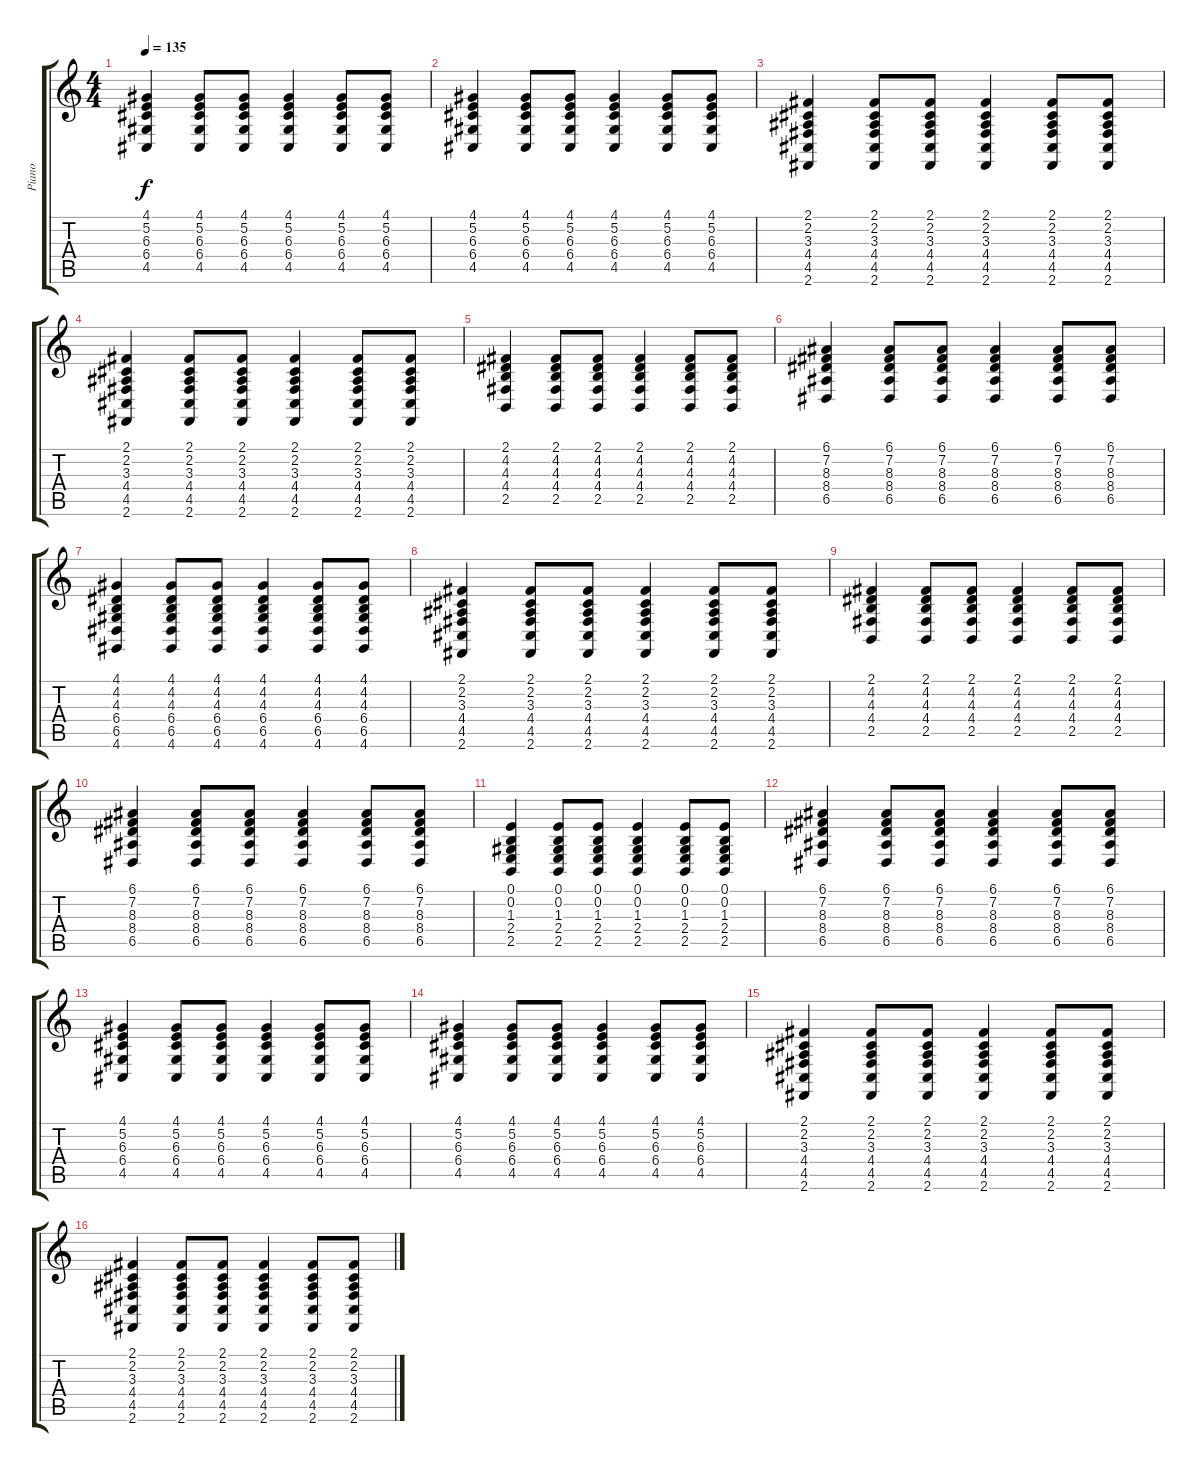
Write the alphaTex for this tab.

\track ("Piano" "Piano") {instrument brightacousticpiano}
\staff {score tabs}
\tuning (E4 B3 G3 D3 A2 E2) {hide}
\ts (4 4)
\tempo 135
\clef g2
\ks c
(4.1 5.2 6.3 6.4 4.5).4{dy f} (4.1 5.2 6.3 6.4 4.5).8 (4.1 5.2 6.3 6.4 4.5).8 (4.1 5.2 6.3 6.4 4.5).4 (4.1 5.2 6.3 6.4 4.5).8 (4.1 5.2 6.3 6.4 4.5).8 |
(4.1 5.2 6.3 6.4 4.5).4 (4.1 5.2 6.3 6.4 4.5).8 (4.1 5.2 6.3 6.4 4.5).8 (4.1 5.2 6.3 6.4 4.5).4 (4.1 5.2 6.3 6.4 4.5).8 (4.1 5.2 6.3 6.4 4.5).8 |
(2.1 2.2 3.3 4.4 4.5 2.6).4 (2.1 2.2 3.3 4.4 4.5 2.6).8 (2.1 2.2 3.3 4.4 4.5 2.6).8 (2.1 2.2 3.3 4.4 4.5 2.6).4 (2.1 2.2 3.3 4.4 4.5 2.6).8 (2.1 2.2 3.3 4.4 4.5 2.6).8 |
(2.1 2.2 3.3 4.4 4.5 2.6).4 (2.1 2.2 3.3 4.4 4.5 2.6).8 (2.1 2.2 3.3 4.4 4.5 2.6).8 (2.1 2.2 3.3 4.4 4.5 2.6).4 (2.1 2.2 3.3 4.4 4.5 2.6).8 (2.1 2.2 3.3 4.4 4.5 2.6).8 |
(2.1 4.2 4.3 4.4 2.5).4 (2.1 4.2 4.3 4.4 2.5).8 (2.1 4.2 4.3 4.4 2.5).8 (2.1 4.2 4.3 4.4 2.5).4 (2.1 4.2 4.3 4.4 2.5).8 (2.1 4.2 4.3 4.4 2.5).8 |
(6.1 7.2 8.3 8.4 6.5).4 (6.1 7.2 8.3 8.4 6.5).8 (6.1 7.2 8.3 8.4 6.5).8 (6.1 7.2 8.3 8.4 6.5).4 (6.1 7.2 8.3 8.4 6.5).8 (6.1 7.2 8.3 8.4 6.5).8 |
(4.1 4.2 4.3 6.4 6.5 4.6).4 (4.1 4.2 4.3 6.4 6.5 4.6).8 (4.1 4.2 4.3 6.4 6.5 4.6).8 (4.1 4.2 4.3 6.4 6.5 4.6).4 (4.1 4.2 4.3 6.4 6.5 4.6).8 (4.1 4.2 4.3 6.4 6.5 4.6).8 |
(2.1 2.2 3.3 4.4 4.5 2.6).4 (2.1 2.2 3.3 4.4 4.5 2.6).8 (2.1 2.2 3.3 4.4 4.5 2.6).8 (2.1 2.2 3.3 4.4 4.5 2.6).4 (2.1 2.2 3.3 4.4 4.5 2.6).8 (2.1 2.2 3.3 4.4 4.5 2.6).8 |
(2.1 4.2 4.3 4.4 2.5).4 (2.1 4.2 4.3 4.4 2.5).8 (2.1 4.2 4.3 4.4 2.5).8 (2.1 4.2 4.3 4.4 2.5).4 (2.1 4.2 4.3 4.4 2.5).8 (2.1 4.2 4.3 4.4 2.5).8 |
(6.1 7.2 8.3 8.4 6.5).4 (6.1 7.2 8.3 8.4 6.5).8 (6.1 7.2 8.3 8.4 6.5).8 (6.1 7.2 8.3 8.4 6.5).4 (6.1 7.2 8.3 8.4 6.5).8 (6.1 7.2 8.3 8.4 6.5).8 |
(0.1 0.2 1.3 2.4 2.5).4 (0.1 0.2 1.3 2.4 2.5).8 (0.1 0.2 1.3 2.4 2.5).8 (0.1 0.2 1.3 2.4 2.5).4 (0.1 0.2 1.3 2.4 2.5).8 (0.1 0.2 1.3 2.4 2.5).8 |
(6.1 7.2 8.3 8.4 6.5).4 (6.1 7.2 8.3 8.4 6.5).8 (6.1 7.2 8.3 8.4 6.5).8 (6.1 7.2 8.3 8.4 6.5).4 (6.1 7.2 8.3 8.4 6.5).8 (6.1 7.2 8.3 8.4 6.5).8 |
(4.1 5.2 6.3 6.4 4.5).4 (4.1 5.2 6.3 6.4 4.5).8 (4.1 5.2 6.3 6.4 4.5).8 (4.1 5.2 6.3 6.4 4.5).4 (4.1 5.2 6.3 6.4 4.5).8 (4.1 5.2 6.3 6.4 4.5).8 |
(4.1 5.2 6.3 6.4 4.5).4 (4.1 5.2 6.3 6.4 4.5).8 (4.1 5.2 6.3 6.4 4.5).8 (4.1 5.2 6.3 6.4 4.5).4 (4.1 5.2 6.3 6.4 4.5).8 (4.1 5.2 6.3 6.4 4.5).8 |
(2.1 2.2 3.3 4.4 4.5 2.6).4 (2.1 2.2 3.3 4.4 4.5 2.6).8 (2.1 2.2 3.3 4.4 4.5 2.6).8 (2.1 2.2 3.3 4.4 4.5 2.6).4 (2.1 2.2 3.3 4.4 4.5 2.6).8 (2.1 2.2 3.3 4.4 4.5 2.6).8 |
(2.1 2.2 3.3 4.4 4.5 2.6).4 (2.1 2.2 3.3 4.4 4.5 2.6).8 (2.1 2.2 3.3 4.4 4.5 2.6).8 (2.1 2.2 3.3 4.4 4.5 2.6).4 (2.1 2.2 3.3 4.4 4.5 2.6).8 (2.1 2.2 3.3 4.4 4.5 2.6).8
